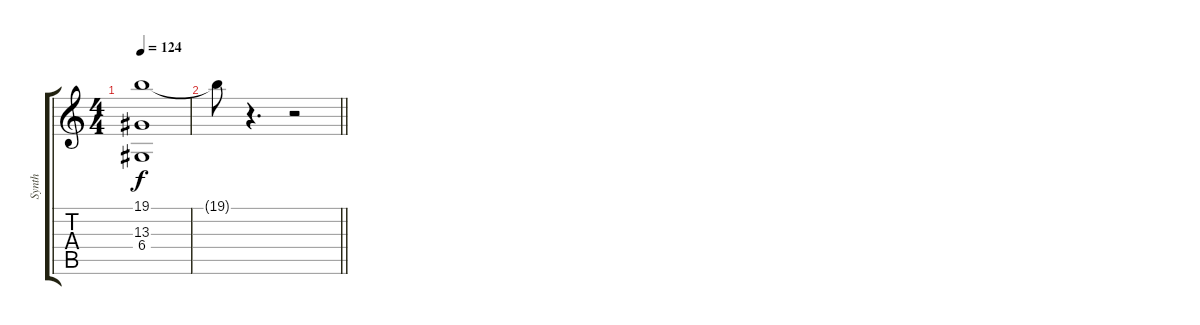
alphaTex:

\track ("Synth" "Synth") {instrument pad4choir}
\staff {score tabs}
\tuning (E4 B3 G3 D3 A2 E2) {hide}
\ts (4 4)
\tempo 124
\clef g2
\ks c
(19.1 13.3{t} 6.4{t}).1{dy f} |
\barLineRight lightlight
19.1{t}.8 r.4{d} r.2
